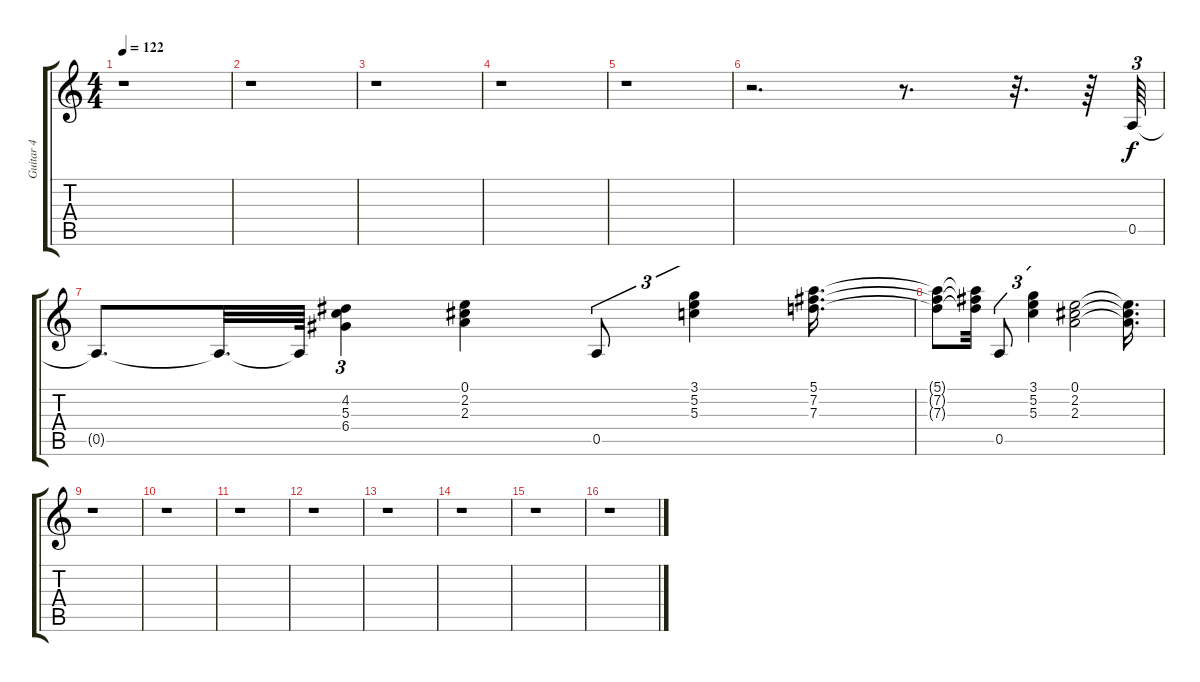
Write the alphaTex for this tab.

\track ("Guitar 4" "Guitar 4") {instrument distortionguitar}
\staff {score tabs}
\tuning (E4 B3 G3 D3 A2 E2) {hide}
\ts (4 4)
\tempo 122
\clef g2
\ks c
r.1{dy f} |
r.1 |
r.1 |
r.1 |
r.1 |
r.2{d} r.8{d} r.32{d} r.64 0.5.64{tu (3 2)} |
0.5{t}.8{d} 0.5{t}.32{d} 0.5{t}.64 (4.2 5.3 6.4).4{tu (3 2)} (0.1 2.2 2.3).4 0.5.8{tu (3 2)} (3.1 5.2 5.3).4{tu (3 2)} (5.1 7.2 7.3).16{d} |
(5.1{t} 7.2{t} 7.3{t}).8 (5.1{t} 7.2{t} 7.3{t}).32 0.5.8{tu (3 2)} (3.1 5.2 5.3).4{tu (3 2)} (0.1 2.2 2.3).2 (0.1{t} 2.2{t} 2.3{t}).16{d} |
r.1 |
r.1 |
r.1 |
r.1 |
r.1 |
r.1 |
r.1 |
r.1
